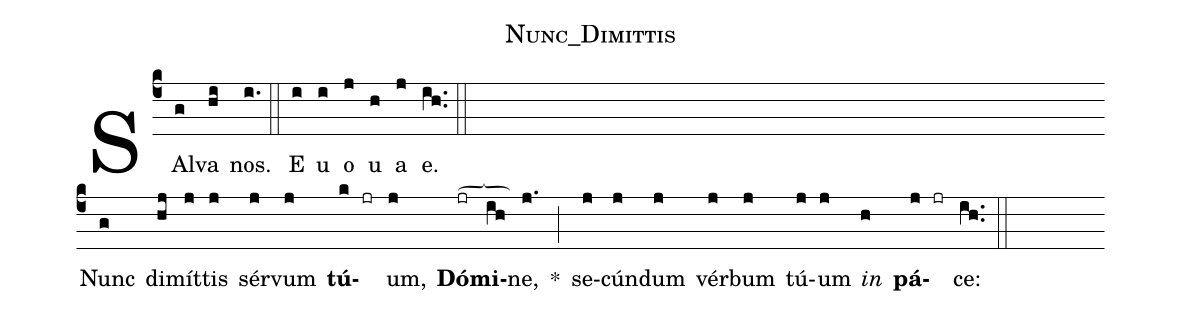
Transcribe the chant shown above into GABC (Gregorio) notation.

name:Nunc_Dimittis;
%%
(c4) SAl(g)va(hi) nos.(i.) (::) E(i) u(i) o(j) u(h) a(j) e.(ih..) (::) (Z-) Nunc(g) di(hj)mít(j)tis(j) sér(j)vum(j) <b>tú</b>(k)(jr)um,(j) <b>Dó</b>(jr[ocb:1;8.7mm])<b>mi</b>(ih)ne,(j.) *(;) se(j)cún(j)dum(j) vér(j)bum(j) tú(j)um(j) <i>in</i>(h) <b>pá</b>(j)(jr)ce:(ih..) (::)
